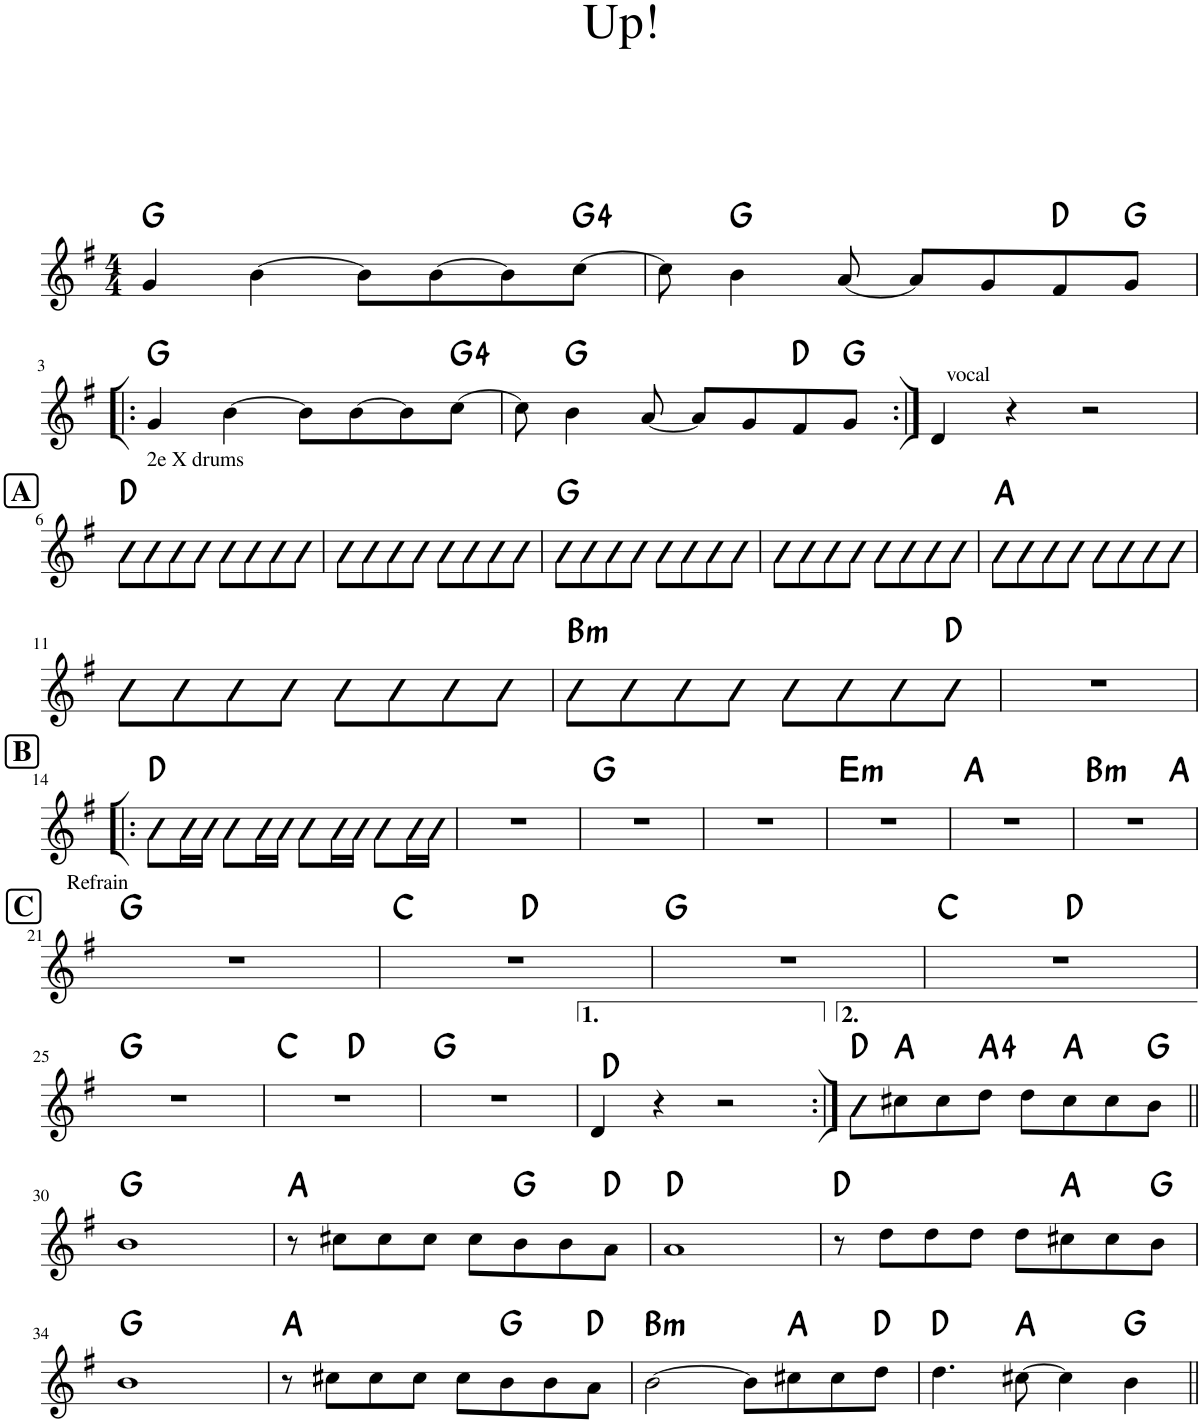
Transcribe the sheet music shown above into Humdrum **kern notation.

**kern	**harte
*part1	*part1
*staff1	*
*I"Piano	*
*I'Pno.	*
*clefG2	*
*k[f#]	*
*M4/4	*
=1	=1
4g/	G:maj
[4b\	.
8b\L]	.
[8b\	.
8b\]	.
[8cc\J	G:maj(4)
=2	=2
8cc\]	.
4b\	G:maj
[8a/	.
8a/L]	.
8g/	.
8f#/	D:maj
8g/J	G:maj
!!LO:LB:g=z
=3!|:	=3!|:
!LO:TX:b:t=2e X drums	!
4g/	G:maj
[4b\	.
8b\L]	.
[8b\	.
8b\]	.
[8cc\J	G:maj(4)
=4	=4
8cc\]	.
4b\	G:maj
[8a/	.
8a/L]	.
8g/	.
8f#/	D:maj
8g/J	G:maj
=5:|!	=5:|!
!LO:TX:a:t=vocal	!
4d/	.
4r	.
2r	.
!!LO:LB:g=z
!!LO:REH:place=s1:a:B:cj:fs=14:t=A
=6	=6
8d\L	D:maj
8d\	.
8d\	.
8d\J	.
8d\L	.
8d\	.
8d\	.
8d\J	.
=7	=7
8d\L	.
8d\	.
8d\	.
8d\J	.
8d\L	.
8d\	.
8d\	.
8d\J	.
=8	=8
8d\L	G:maj
8d\	.
8d\	.
8d\J	.
8d\L	.
8d\	.
8d\	.
8d\J	.
=9	=9
8d\L	.
8d\	.
8d\	.
8d\J	.
8d\L	.
8d\	.
8d\	.
8d\J	.
=10	=10
8d\L	A:maj
8d\	.
8d\	.
8d\J	.
8d\L	.
8d\	.
8d\	.
8d\J	.
!!LO:LB:g=z
=11	=11
8d\L	.
8d\	.
8d\	.
8d\J	.
8d\L	.
8d\	.
8d\	.
8d\J	.
=12	=12
!	!LO:H:kt=m
8d\L	B:min
8d\	.
8d\	.
8d\J	.
8d\L	.
8d\	.
8d\	.
8d\J	D:maj
=13	=13
1r	.
!!LO:LB:g=z
!!LO:REH:place=s1:a:B:cj:fs=14:t=B
=14!|:	=14!|:
8d\L	D:maj
16d\L	.
16d\JJ	.
8d\L	.
16d\L	.
16d\JJ	.
8d\L	.
16d\L	.
16d\JJ	.
8d\L	.
16d\L	.
16d\JJ	.
=15	=15
1r	.
=16	=16
1r	G:maj
=17	=17
1r	.
=18	=18
!	!LO:H:kt=m
1r	E:min
=19	=19
1r	A:maj
=20	=20
!	!LO:H:kt=m
*^	*
1r	2.ryy	B:min
.	4ryy	A:maj
!!LO:LB:g=z	!!
!!LO:REH:place=s1:a:B:cj:fs=14:t=C	!!
=21	=21	=21
!LO:TX:a:t=Refrain	!	!
*v	*v	*
1r	G:maj
=22	=22
*^	*
1r	2ryy	C:maj
.	2ryy	D:maj
*v	*v	*
=23	=23
1r	G:maj
=24	=24
*^	*
1r	2ryy	C:maj
.	2ryy	D:maj
*v	*v	*
!!LO:LB:g=z
=25	=25
1r	G:maj
=26	=26
*^	*
1r	2ryy	C:maj
.	2ryy	D:maj
*v	*v	*
=27	=27
1r	G:maj
=28	=28
4d/	D:maj
4r	.
2r	.
=29:|!	=29:|!
8d\L	D:maj
8cc#X\	A:maj
8cc#\	.
8dd\J	A:maj(4)
8dd\L	.
8cc#\	A:maj
8cc#\	.
8b\J	G:maj
!!LO:LB:g=z
=30||	=30||
1b	G:maj
=31	=31
8r	A:maj
8cc#X\L	.
8cc#\	.
8cc#\J	.
8cc#\L	.
8b\	G:maj
8b\	.
8a\J	D:maj
=32	=32
1a	D:maj
=33	=33
8r	D:maj
8dd\L	.
8dd\	.
8dd\J	.
8dd\L	.
8cc#X\	A:maj
8cc#\	.
8b\J	G:maj
!!LO:LB:g=z
=34	=34
1b	G:maj
=35	=35
8r	A:maj
8cc#X\L	.
8cc#\	.
8cc#\J	.
8cc#\L	.
8b\	G:maj
8b\	.
8a\J	D:maj
=36	=36
!	!LO:H:kt=m
[2b\	B:min
8b\L]	.
8cc#X\	A:maj
8cc#\	.
8dd\J	D:maj
=37	=37
4.dd\	D:maj
[8cc#X\	A:maj
4cc#\]	.
4b\	G:maj
=||	=||
*-	*-
